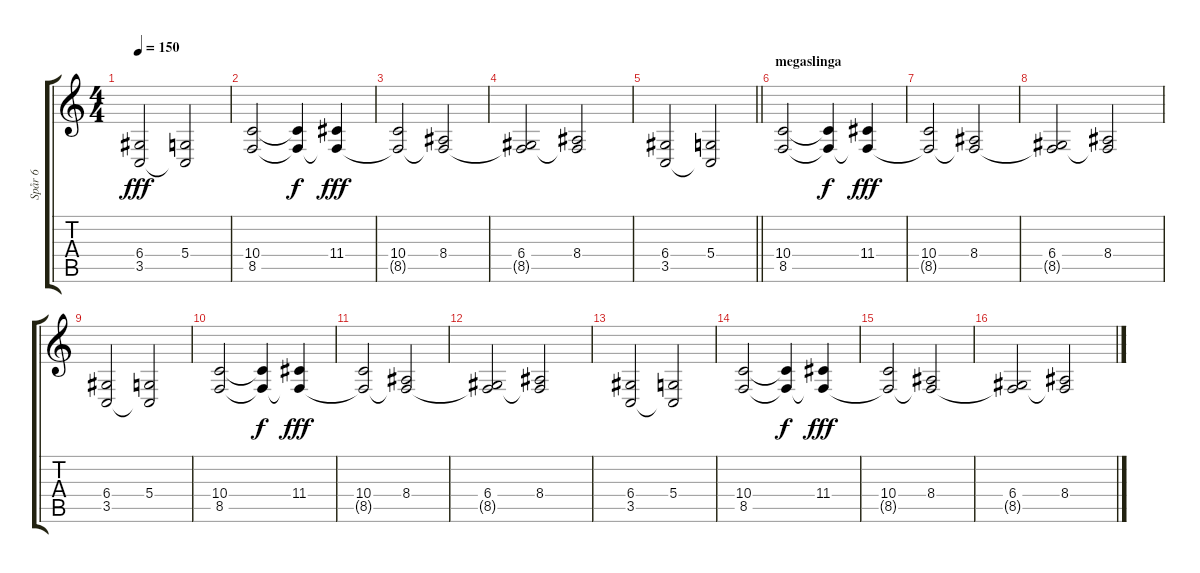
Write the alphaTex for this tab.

\track ("Spår 6" "Spår 6") {instrument stringensemble1}
\staff {score tabs}
\tuning (E4 B3 G3 D3 A2 E2) {hide}
\ts (4 4)
\tempo 150
\clef g2
\ks c
(6.4 3.5).2{dy fff} (5.4 3.5{t}).2 |
(10.4 8.5).2 (10.4{t} 8.5{t}).4{dy f} (11.4 8.5{t}).4{dy fff} |
(10.4 8.5{t}).2 (8.4 8.5{t}).2 |
(6.4 8.5{t}).2 (8.4 8.5{t}).2 |
\barLineRight lightlight
(6.4 3.5).2 (5.4 3.5{t}).2 |
\section ("" "megaslinga")
(10.4 8.5).2 (10.4{t} 8.5{t}).4{dy f} (11.4 8.5{t}).4{dy fff} |
(10.4 8.5{t}).2 (8.4 8.5{t}).2 |
(6.4 8.5{t}).2 (8.4 8.5{t}).2 |
(6.4 3.5).2 (5.4 3.5{t}).2 |
(10.4 8.5).2 (10.4{t} 8.5{t}).4{dy f} (11.4 8.5{t}).4{dy fff} |
(10.4 8.5{t}).2 (8.4 8.5{t}).2 |
(6.4 8.5{t}).2 (8.4 8.5{t}).2 |
(6.4 3.5).2 (5.4 3.5{t}).2 |
(10.4 8.5).2 (10.4{t} 8.5{t}).4{dy f} (11.4 8.5{t}).4{dy fff} |
(10.4 8.5{t}).2 (8.4 8.5{t}).2 |
(6.4 8.5{t}).2 (8.4 8.5{t}).2
